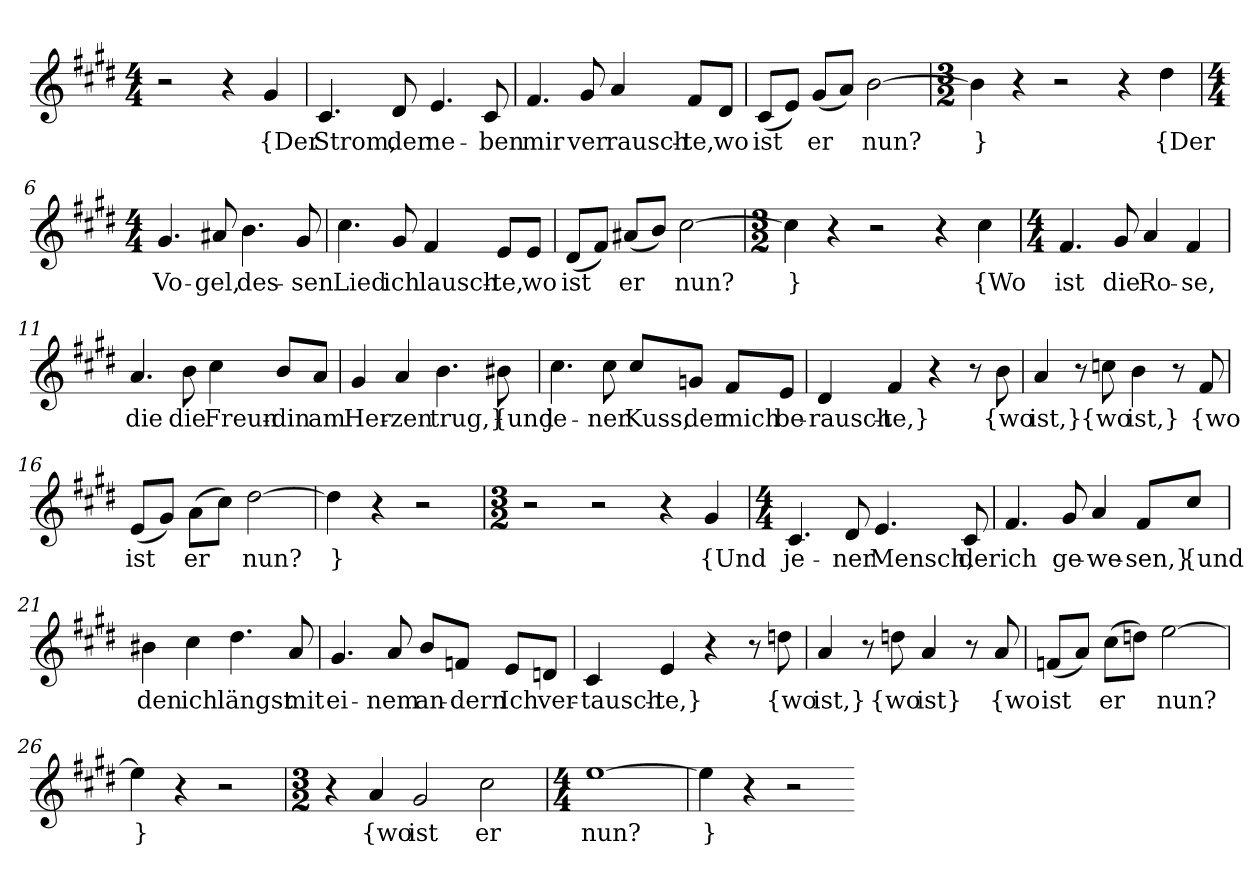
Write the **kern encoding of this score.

**kern	**text
*part1	*part1
*staff1	*staff1
*clefG2	*
*k[f#c#g#d#]	*
*M4/4	*
=1	=1
2r	.
4r	.
4g#	{Der
=2	=2
4.c#	Strom,
8d#	der
4.e	ne-
8c#	-ben
=3	=3
4.f#	mir
8g#	ver
4a	rausch-
8f#/L	-te,
8d#/J	wo
=4	=4
(8c#/L	ist
8e/J)	.
(8g#/L	er
8a/J)	.
[2b	nun?
=5	=5
*M3/2	*
4b]	}
4r	.
2r	.
4r	.
4dd#	{Der
=6	=6
*M4/4	*
4.g#	Vo-
8a#X	-gel,
4.b	des-
8g#	-sen
=7	=7
4.cc#	Lied
8g#	ich
4f#	lausch-
8e/L	-te,
8e/J	wo
=8	=8
(8d#/L	ist
8f#/J)	.
(8a#X/L	er
8b/J)	.
[2cc#	nun?
=9	=9
*M3/2	*
4cc#]	}
4r	.
2r	.
4r	.
4cc#	{Wo
=10	=10
*M4/4	*
4.f#	ist
8g#	die
4a	Ro-
4f#	-se,
=11	=11
4.a	die
8b	die
4cc#	Freun-
8b/L	-din
8a/J	am
=12	=12
4g#	Her-
4a	-zen
4.b	trug,}
8b#X	{und
=13	=13
4.cc#	je-
8cc#	-ner
8cc#/L	Kuss,
8gn/J	der
8f#/L	mich
8e/J	be-
=14	=14
4d#	-rausch-
4f#	te,}
4r	.
8r	.
8b	{wo
=15	=15
4a	ist,}
8r	.
8ccn	{wo
4b	ist,}
8r	.
8f#	{wo
=16	=16
(8e/L	ist
8g#/J)	.
(8a\L	er
8cc#\J)	.
[2dd#	nun?
=17	=17
4dd#]	}
4r	.
2r	.
=18	=18
*M3/2	*
2r	.
2r	.
4r	.
4g#	{Und
=19	=19
*M4/4	*
4.c#	je-
8d#	-ner
4.e	Mensch,
8c#	der
=20	=20
4.f#	ich
8g#	ge-
4a	-we-
8f#/L	-sen,}
8cc#/J	{und
=21	=21
4b#X	den
4cc#	ich
4.dd#	längst
8a	mit
=22	=22
4.g#	ei-
8a	-nem
8b/L	an-
8fn/J	-dern
8e/L	Ich
8dn/J	ver-
=23	=23
4c#	-tausch-
4e	-te,}
4r	.
8r	.
8ddn	{wo
=24	=24
4a	ist,}
8r	.
8ddn	{wo
4a	ist}
8r	.
8a	{wo
=25	=25
(8fn/L	ist
8a/J)	.
(8cc#\L	er
8ddn\J)	.
[2ee	nun?
=26	=26
4ee]	}
4r	.
2r	.
=27	=27
*M3/2	*
4r	.
4a	{wo
2g#	ist
2cc#	er
=28	=28
*M4/4	*
[1ee	nun?
=29	=29
4ee]	}
4r	.
2r	.
=-	=-
*-	*-
